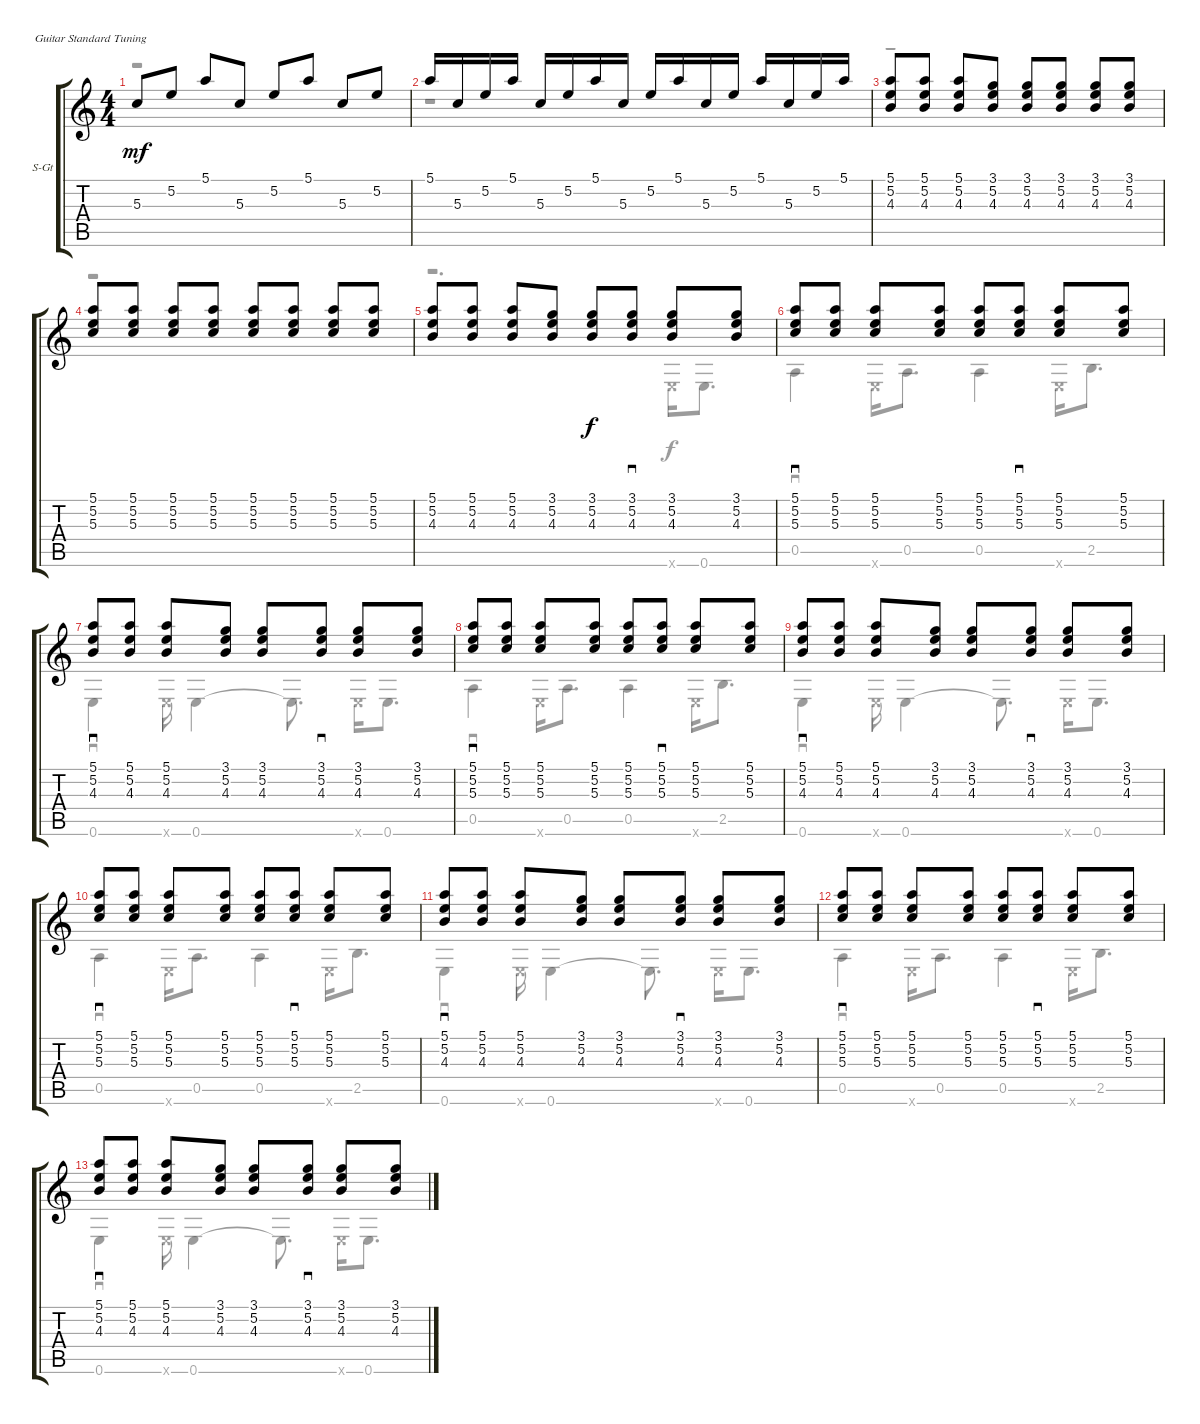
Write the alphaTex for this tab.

\defaultSystemsLayout 4
\bracketExtendMode groupsimilarinstruments
\firstSystemTrackNameOrientation horizontal
\otherSystemsTrackNameOrientation horizontal
\track ("Steel Guitar" "S-Gt") {instrument acousticguitarsteel}
\staff {score tabs}
\tuning (E4 B3 G3 D3 A2 E2)
\voice
\ts (4 4)
\scale
0.5
\tempo (50 hide)
\tempo (70.9647 0.3875 hide)
\accidentals auto
\clef g2
\ottava regular
\simile none
\ks c
5.3.8{dy mf instrument acousticguitarsteel} 5.2.8 5.1.8 5.3.8 5.2.8 5.1.8 5.3.8 5.2.8 |
\tempo (86.1059 0.08125 hide)
\tempo (99.5647 0.5875 hide)
5.1.16 5.3.16 5.2.16 5.1.16 5.3.16 5.2.16 5.1.16 5.3.16 5.2.16 5.1.16 5.3.16 5.2.16 5.1.16 5.3.16 5.2.16 5.1.16 |
\tempo (90 hide)
(4.3 5.2 5.1).8 (5.1 5.2 4.3).8 (5.1 5.2 4.3).8 (3.1 5.2 4.3).8 (3.1 5.2 4.3).8 (3.1 5.2 4.3).8 (3.1 5.2 4.3).8 (3.1 5.2 4.3).8 |
(5.1 5.2 5.3).8 (5.3 5.2 5.1).8 (5.3 5.2 5.1).8 (5.3 5.2 5.1).8 (5.3 5.2 5.1).8 (5.3 5.2 5.1).8 (5.3 5.2 5.1).8 (5.3 5.2 5.1).8 |
(4.3 5.2 5.1).8 (5.1 5.2 4.3).8 (5.1 5.2 4.3).8 (3.1 5.2 4.3).8 (3.1 5.2 4.3).8{dy f} (3.1 5.2 4.3).8{sd} (3.1 5.2 4.3).8 (3.1 5.2 4.3).8 |
(5.1 5.2 5.3).8{sd} (5.3 5.2 5.1).8 (5.3 5.2 5.1).8 (5.3 5.2 5.1).8 (5.3 5.2 5.1).8 (5.3 5.2 5.1).8{sd} (5.3 5.2 5.1).8 (5.3 5.2 5.1).8 |
(4.3 5.2 5.1).8{sd} (5.1 5.2 4.3).8 (5.1 5.2 4.3).8 (3.1 5.2 4.3).8 (3.1 5.2 4.3).8 (3.1 5.2 4.3).8{sd} (3.1 5.2 4.3).8 (3.1 5.2 4.3).8 |
(5.1 5.2 5.3).8{sd} (5.3 5.2 5.1).8 (5.3 5.2 5.1).8 (5.3 5.2 5.1).8 (5.3 5.2 5.1).8 (5.3 5.2 5.1).8{sd} (5.3 5.2 5.1).8 (5.3 5.2 5.1).8 |
(4.3 5.2 5.1).8{sd} (5.1 5.2 4.3).8 (5.1 5.2 4.3).8 (3.1 5.2 4.3).8 (3.1 5.2 4.3).8 (3.1 5.2 4.3).8{sd} (3.1 5.2 4.3).8 (3.1 5.2 4.3).8 |
(5.1 5.2 5.3).8{sd} (5.3 5.2 5.1).8 (5.3 5.2 5.1).8 (5.3 5.2 5.1).8 (5.3 5.2 5.1).8 (5.3 5.2 5.1).8{sd} (5.3 5.2 5.1).8 (5.3 5.2 5.1).8 |
(4.3 5.2 5.1).8{sd} (5.1 5.2 4.3).8 (5.1 5.2 4.3).8 (3.1 5.2 4.3).8 (3.1 5.2 4.3).8 (3.1 5.2 4.3).8{sd} (3.1 5.2 4.3).8 (3.1 5.2 4.3).8 |
(5.1 5.2 5.3).8{sd} (5.3 5.2 5.1).8 (5.3 5.2 5.1).8 (5.3 5.2 5.1).8 (5.3 5.2 5.1).8 (5.3 5.2 5.1).8{sd} (5.3 5.2 5.1).8 (5.3 5.2 5.1).8 |
(4.3 5.2 5.1).8{sd} (5.1 5.2 4.3).8 (5.1 5.2 4.3).8 (3.1 5.2 4.3).8 (3.1 5.2 4.3).8 (3.1 5.2 4.3).8{sd} (3.1 5.2 4.3).8 (3.1 5.2 4.3).8
\voice
\clef g2
\ottava regular
\simile none
\ks c
r.1{dy f} |
r.1 |
r.1 |
r.1 |
r.2{d} 0.6{x}.16 0.6.8{d} |
0.5.4{sd} 0.6{x}.16 0.5.8{d} 0.5.4 0.6{x}.16 2.5.8{d} |
0.6.4{sd} 0.6{x}.16 0.6.4 0.6{t}.8{d} 0.6{x}.16 0.6.8{d} |
0.5.4{sd} 0.6{x}.16 0.5.8{d} 0.5.4 0.6{x}.16 2.5.8{d} |
0.6.4{sd} 0.6{x}.16 0.6.4 0.6{t}.8{d} 0.6{x}.16 0.6.8{d} |
0.5.4{sd} 0.6{x}.16 0.5.8{d} 0.5.4 0.6{x}.16 2.5.8{d} |
0.6.4{sd} 0.6{x}.16 0.6.4 0.6{t}.8{d} 0.6{x}.16 0.6.8{d} |
0.5.4{sd} 0.6{x}.16 0.5.8{d} 0.5.4 0.6{x}.16 2.5.8{d} |
0.6.4{sd} 0.6{x}.16 0.6.4 0.6{t}.8{d} 0.6{x}.16 0.6.8{d}
